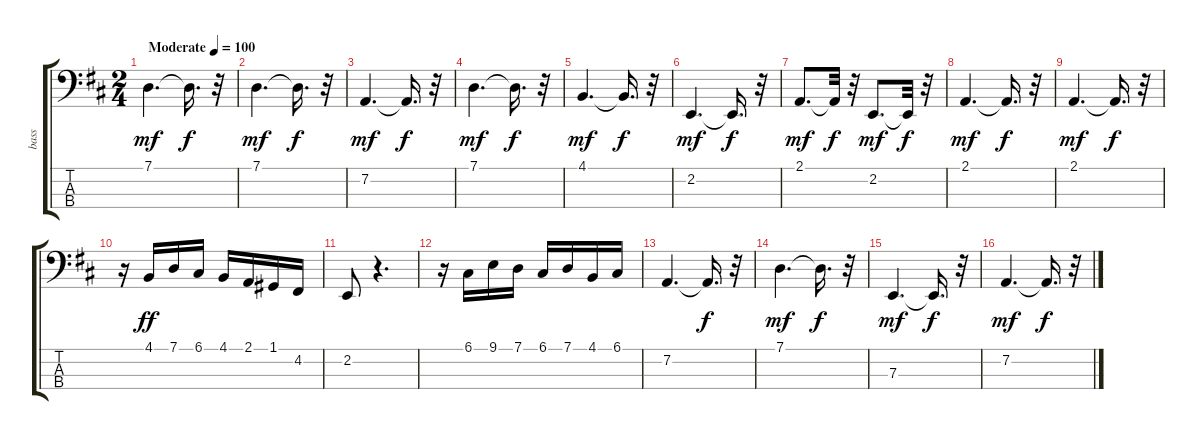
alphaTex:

\track ("bass                " "bass      ") {instrument electricgrandpiano}
\staff {score tabs}
\tuning (G2 D2 A1 E1) {hide}
\ts (2 4)
\tempo (100 "Moderate")
\clef f4
\ks d
7.1.4{d dy mf instrument electricgrandpiano} 7.1{t}.16{d dy f} r.32 |
7.1.4{d dy mf} 7.1{t}.16{d dy f} r.32 |
7.2.4{d dy mf} 7.2{t}.16{d dy f} r.32 |
7.1.4{d dy mf} 7.1{t}.16{d dy f} r.32 |
4.1.4{d dy mf} 4.1{t}.16{d dy f} r.32 |
2.2.4{d dy mf} 2.2{t}.16{d dy f} r.32 |
2.1.8{d dy mf} 2.1{t}.32{dy f} r.32 2.2.8{d dy mf} 2.2{t}.32{dy f} r.32 |
2.1.4{d dy mf} 2.1{t}.16{d dy f} r.32 |
2.1.4{d dy mf} 2.1{t}.16{d dy f} r.32 |
r.16 4.1.16{dy ff} 7.1.16 6.1.16 4.1.16 2.1.16 1.1.16 4.2.16 |
2.2.8 r.4{d} |
r.16 6.1.16 9.1.16 7.1.16 6.1.16 7.1.16 4.1.16 6.1.16 |
7.2.4{d} 7.2{t}.16{d dy f} r.32 |
7.1.4{d dy mf} 7.1{t}.16{d dy f} r.32 |
7.3.4{d dy mf} 7.3{t}.16{d dy f} r.32 |
7.2.4{d dy mf} 7.2{t}.16{d dy f} r.32
